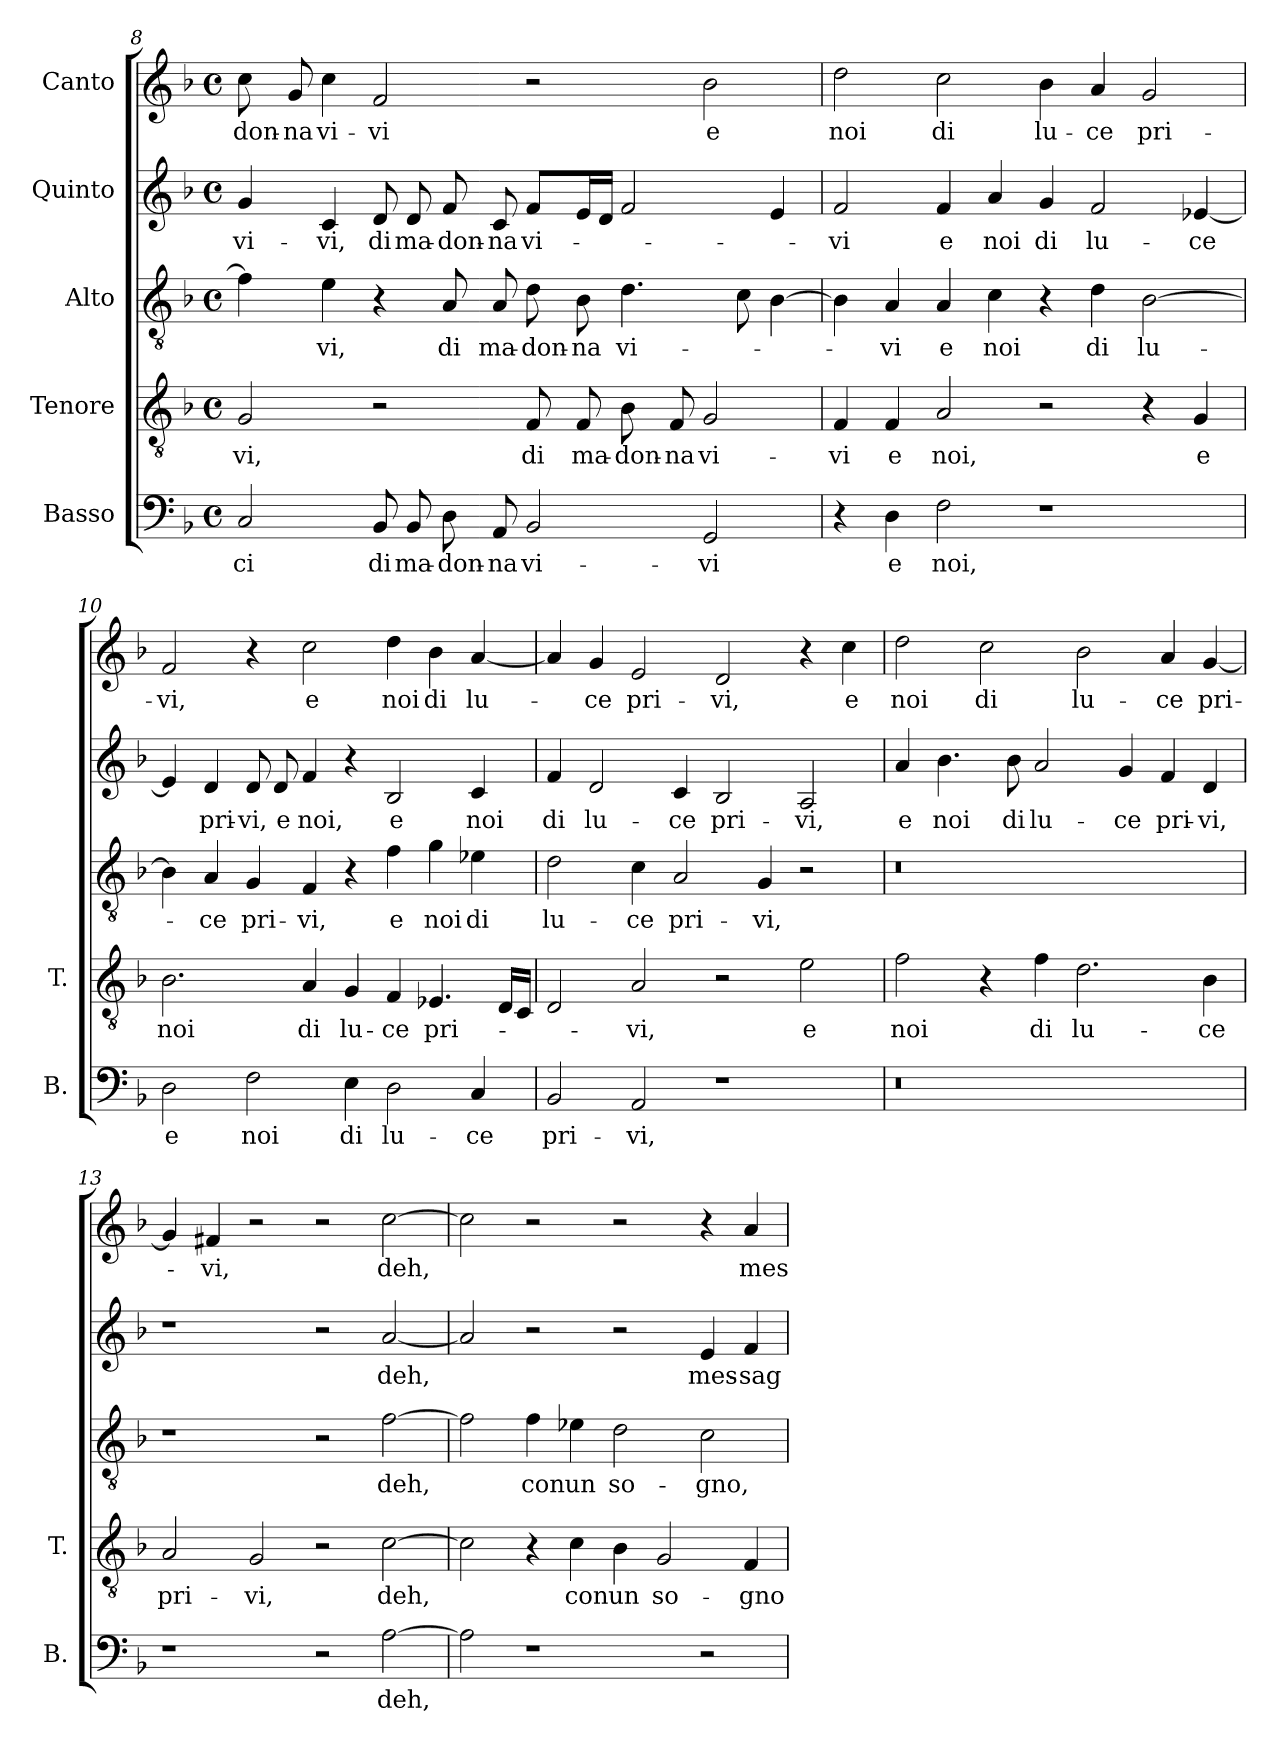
**kern	**text	**kern	**text	**kern	**text	**kern	**text	**kern	**text
*part5	*part5	*part4	*part4	*part3	*part3	*part2	*part2	*part1	*part1
*staff5	*staff5	*staff4	*staff4	*staff3	*staff3	*staff2	*staff2	*staff1	*staff1
*I"Basso	*	*I"Tenore	*	*I"Alto	*	*I"Quinto	*	*I"Canto	*
*I'B.	*	*I'T.	*	*	*	*	*	*	*
*clefF4	*	*clefGv2	*	*clefGv2	*	*clefG2	*	*clefG2	*
*k[b-]	*	*k[b-]	*	*k[b-]	*	*k[b-]	*	*k[b-]	*
*F:	*	*F:	*	*F:	*	*F:	*	*F:	*
*M4/4	*	*M4/4	*	*M4/4	*	*M4/4	*	*M4/4	*
*met(c)	*	*met(c)	*	*met(c)	*	*met(c)	*	*met(c)	*
=8	=8	=8	=8	=8	=8	=8	=8	=8	=8
2C/	-ci	2G/	-vi,	4f\]	.	4g/	vi-	8cc\	-don-
.	.	.	.	.	.	.	.	8g/	-na
.	.	.	.	4e\	-vi,	4c/	-vi,	4cc\	vi-
8BB-/	di	2r	.	4r	.	8d/	di	2f/	-vi
8BB-/	ma-	.	.	.	.	8d/	ma-	.	.
8D\	-don-	.	.	8A/	di	8f/	-don-	.	.
8AA/	-na	.	.	8A/	ma-	8c/	-na	.	.
2BB-/	vi-	8F/	di	8d\	-don-	8f/L	vi-	2r	.
.	.	8F/	ma-	8B-\	-na	16e/L	.	.	.
.	.	.	.	.	.	16d/JJ	.	.	.
.	.	8B-\	-don-	4.d\	vi-	2f/	.	.	.
.	.	8F/	-na	.	.	.	.	.	.
2GG/	-vi	2G/	vi-	.	.	.	.	2b-\	e
.	.	.	.	8c\	.	.	.	.	.
.	.	.	.	[4B-\	.	4e/	.	.	.
=9	=9	=9	=9	=9	=9	=9	=9	=9	=9
4r	.	4F/	-vi	4B-\]	.	2f/	-vi	2dd\	noi
4D\	e	4F/	e	4A/	-vi	.	.	.	.
2F\	noi,	2A/	noi,	4A/	e	4f/	e	2cc\	di
.	.	.	.	4c\	noi	4a/	noi	.	.
1r	.	2r	.	4r	.	4g/	di	4b-\	lu-
.	.	.	.	4d\	di	2f/	lu-	4a/	-ce
.	.	4r	.	[2B-\	lu-	.	.	2g/	pri-
.	.	4G/	e	.	.	[4e-X/	-ce	.	.
=10	=10	=10	=10	=10	=10	=10	=10	=10	=10
2D\	e	2.B-\	noi	4B-\]	.	4e-/]	.	2f/	-vi,
.	.	.	.	4A/	-ce	4d/	pri-	.	.
2F\	noi	.	.	4G/	pri-	8d/	-vi,	4r	.
.	.	.	.	.	.	8d/	e	.	.
.	.	4A/	di	4F/	-vi,	4f/	noi,	2cc\	e
4E\	di	4G/	lu-	4r	.	4r	.	.	.
2D\	lu-	4F/	-ce	4f\	e	2B-/	e	4dd\	noi
.	.	4.E-X/	pri-	4g\	noi	.	.	4b-\	di
4C/	-ce	.	.	4e-X\	di	4c/	noi	[4a/	lu-
.	.	16D/LL	.	.	.	.	.	.	.
.	.	16C/JJ	.	.	.	.	.	.	.
=11	=11	=11	=11	=11	=11	=11	=11	=11	=11
2BB-/	pri-	2D/	.	2d\	lu-	4f/	di	4a/]	.
.	.	.	.	.	.	2d/	lu-	4g/	-ce
2AA/	-vi,	2A/	-vi,	4c\	-ce	.	.	2e/	pri-
.	.	.	.	2A/	pri-	4c/	-ce	.	.
1r	.	2r	.	.	.	2B-/	pri-	2d/	-vi,
.	.	.	.	4G/	-vi,	.	.	.	.
.	.	2e\	e	2r	.	2A/	-vi,	4r	.
.	.	.	.	.	.	.	.	4cc\	e
=12	=12	=12	=12	=12	=12	=12	=12	=12	=12
!LO:N:vis=0	!	!	!	!LO:N:vis=0	!	!	!	!	!
1r	.	2f\	noi	1r	.	4a/	e	2dd\	noi
.	.	.	.	.	.	4.b-\	noi	.	.
.	.	4r	.	.	.	.	.	2cc\	di
.	.	.	.	.	.	8b-\	di	.	.
.	.	4f\	di	.	.	2a/	lu-	.	.
1ryy	.	2.d\	lu-	1ryy	.	.	.	2b-\	lu-
.	.	.	.	.	.	4g/	-ce	.	.
.	.	.	.	.	.	4f/	pri-	4a/	-ce
.	.	4B-\	-ce	.	.	4d/	-vi,	[4g/	pri-
=13	=13	=13	=13	=13	=13	=13	=13	=13	=13
1r	.	2A/	pri-	1r	.	1r	.	4g/]	.
.	.	.	.	.	.	.	.	4f#X/	-vi,
.	.	2G/	-vi,	.	.	.	.	2r	.
2r	.	2r	.	2r	.	2r	.	2r	.
[2A\	deh,	[2c\	deh,	[2f\	deh,	[2a/	deh,	[2cc\	deh,
=14	=14	=14	=14	=14	=14	=14	=14	=14	=14
2A\]	.	2c\]	.	2f\]	.	2a/]	.	2cc\]	.
1r	.	4r	.	4f\	con	2r	.	2r	.
.	.	4c\	con	4e-X\	un	.	.	.	.
.	.	4B-\	un	2d\	so-	2r	.	2r	.
.	.	2G/	so-	.	.	.	.	.	.
2r	.	.	.	2c\	-gno,	4e/	mes-	4r	.
.	.	4F/	-gno	.	.	4f/	-sag-	4a/	mes-
=	=	=	=	=	=	=	=	=	=
*-	*-	*-	*-	*-	*-	*-	*-	*-	*-
